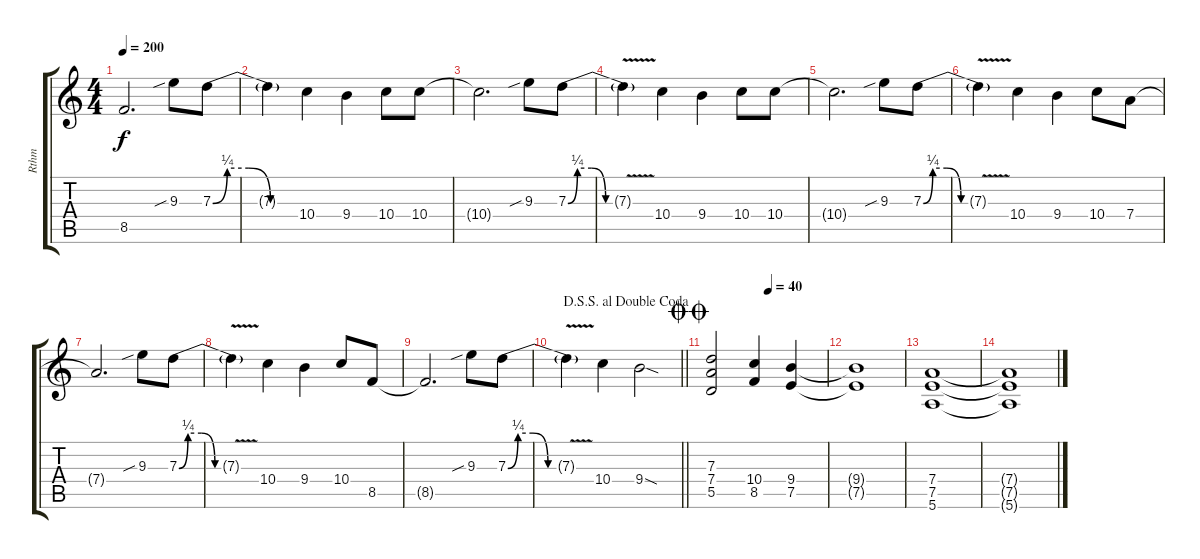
\track ("Rthm" "Rthm") {instrument distortionguitar}
\staff {score tabs}
\tuning (E4 B3 G3 D3 A2 E2) {hide}
\ts (4 4)
\tempo 200
\clef g2
\ks c
8.5{t}.2{d dy f} 9.3{sib}.8 7.3{be (custom 0 0 10 1 25 1 40 0 60 0)}.8 |
7.3{t}.4 10.4.4 9.4.4 10.4.8 10.4.8 |
10.4{t}.2{d} 9.3{sib}.8 7.3{be (custom 0 0 10 1 25 1 40 0 60 0)}.8 |
7.3{v t}.4 10.4.4 9.4.4 10.4.8 10.4.8 |
10.4{t}.2{d} 9.3{sib}.8 7.3{be (custom 0 0 10 1 25 1 40 0 60 0)}.8 |
7.3{v t}.4 10.4.4 9.4.4 10.4.8 7.4.8 |
7.4{t}.2{d} 9.3{sib}.8 7.3{be (custom 0 0 10 1 25 1 40 0 60 0)}.8 |
7.3{v t}.4 10.4.4 9.4.4 10.4.8 8.5.8 |
8.5{t}.2{d} 9.3{sib}.8 7.3{be (custom 0 0 10 1 25 1 40 0 60 0)}.8 |
\jump dalsegnosegnoaldoublecoda
\barLineRight lightlight
7.3{v t}.4 10.4.4 9.4{sod}.2 |
\jump doublecoda
\tempo (40 0.5)
(7.3 7.4 5.5).2 (10.4 8.5).4 (9.4 7.5).4 |
(9.4{t} 7.5{t}).1 |
(7.4 7.5 5.6).1 |
(7.4{t} 7.5{t} 5.6{t}).1
